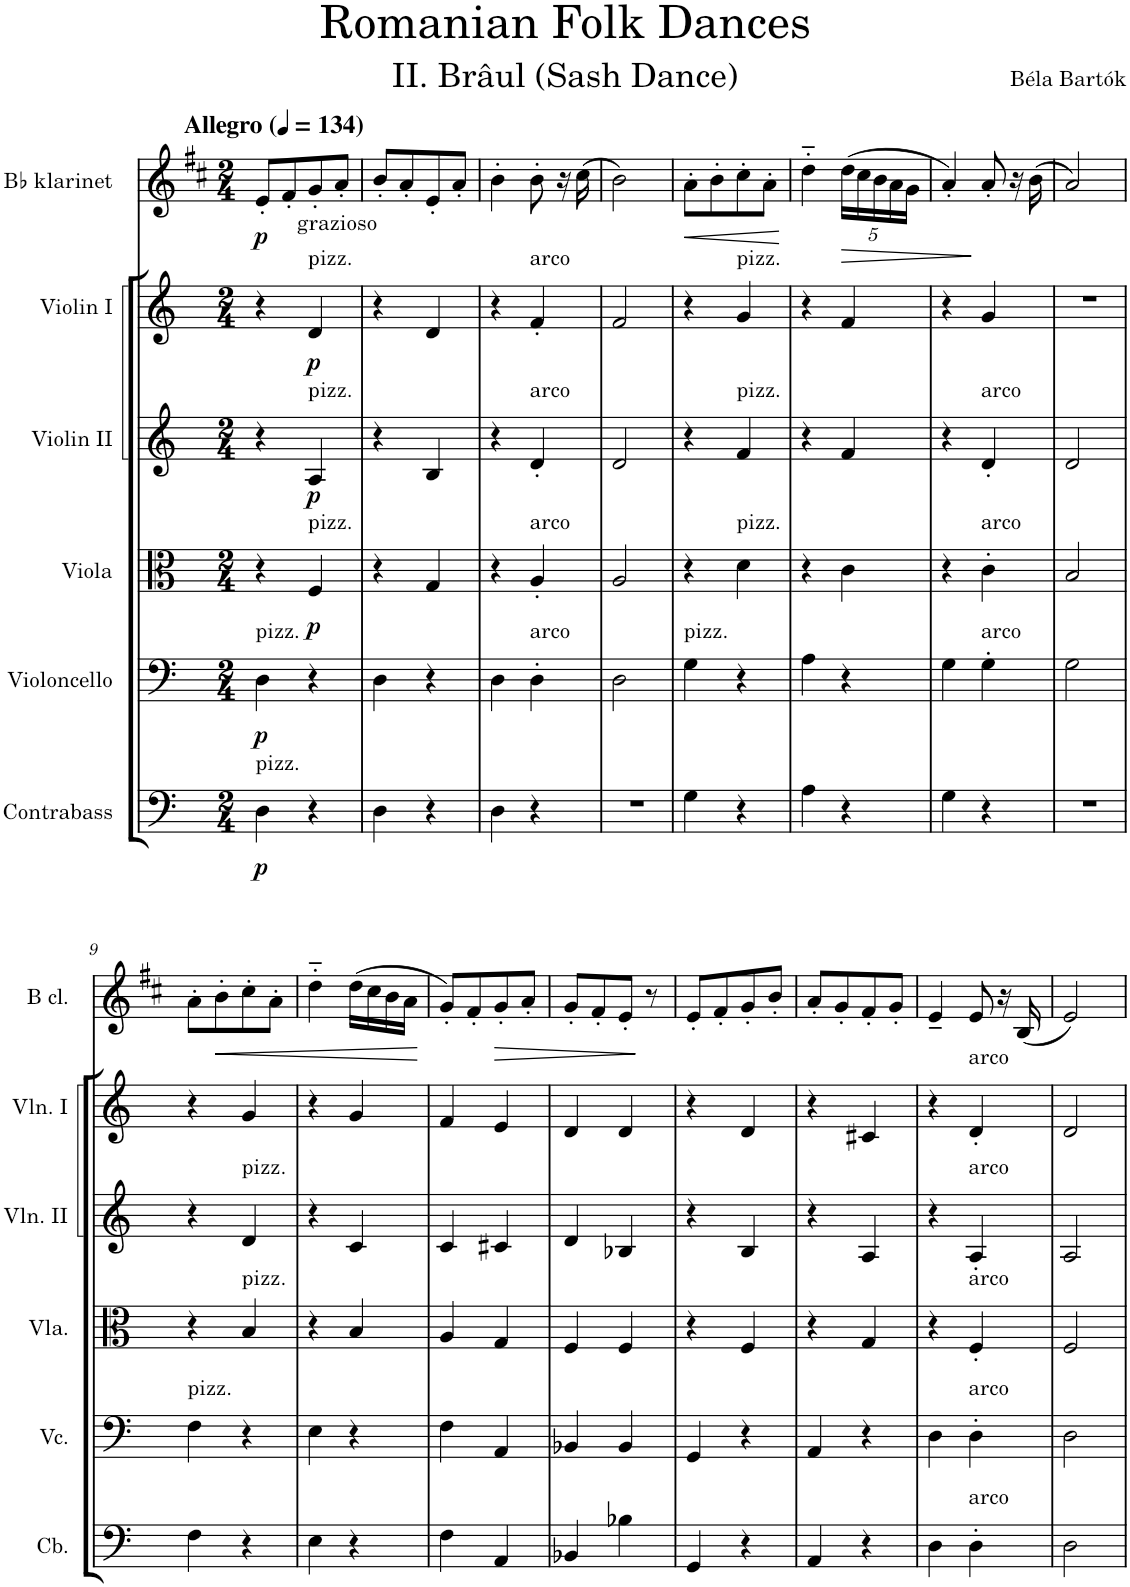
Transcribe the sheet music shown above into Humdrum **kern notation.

**kern	**dynam	**kern	**dynam	**kern	**dynam	**kern	**dynam	**kern	**dynam	**kern	**dynam
*part6	*part6	*part5	*part5	*part4	*part4	*part3	*part3	*part2	*part2	*part1	*part1
*staff6	*staff6	*staff5	*staff5	*staff4	*staff4	*staff3	*staff3	*staff2	*staff2	*staff1	*staff1
*I"Contrabass	*	*I"Violoncello	*	*I"Viola	*	*I"Violin II	*	*I"Violin I	*	*I"Bb klarinet	*
*I'Cb.	*	*I'Vc.	*	*I'Vla.	*	*I'Vln. II	*	*I'Vln. I	*	*	*
*clefF4	*	*clefF4	*	*clefC3	*	*clefG2	*	*clefG2	*	*clefG2	*
*Trd7c12	*	*	*	*	*	*	*	*	*	*Trd1c2	*
*k[]	*	*k[]	*	*k[]	*	*k[]	*	*k[]	*	*k[f#c#]	*
*M2/4	*	*M2/4	*	*M2/4	*	*M2/4	*	*M2/4	*	*M2/4	*
*MM134	*	*MM134	*	*MM134	*	*MM134	*	*MM134	*	*MM134	*
=1	=1	=1	=1	=1	=1	=1	=1	=1	=1	=1	=1
!	!	!	!	!	!	!	!	!	!	!LO:TX:a:B:t=Allegro	!
!	!	!	!	!	!	!	!	!	!	!LO:TX:b:t=grazioso	!
!	!	!LO:TX:a:t=pizz.	!	!	!	!	!	!	!	!	!
!LO:TX:a:t=pizz.	!	!	!	!	!	!	!	!	!	!	!
!	!LO:DY:b	!	!LO:DY:b	!	!	!	!	!	!	!	!LO:DY:b
4D\	p	4D\	p	4r	.	4r	.	4r	.	8e'/L	p
.	.	.	.	.	.	.	.	.	.	8f#'/	.
!	!	!	!	!	!	!	!	!LO:TX:a:t=pizz.	!	!	!
!	!	!	!	!	!	!LO:TX:a:t=pizz.	!	!	!	!	!
!	!	!	!	!LO:TX:a:t=pizz.	!	!	!	!	!	!	!
!	!	!	!	!	!LO:DY:b	!	!LO:DY:b	!	!LO:DY:b	!	!
4r	.	4r	.	4F/	p	4A/	p	4d/	p	8g'/	.
.	.	.	.	.	.	.	.	.	.	8a'/J	.
=2	=2	=2	=2	=2	=2	=2	=2	=2	=2	=2	=2
4D\	.	4D\	.	4r	.	4r	.	4r	.	8b'/L	.
.	.	.	.	.	.	.	.	.	.	8a'/	.
4r	.	4r	.	4G/	.	4B/	.	4d/	.	8e'/	.
.	.	.	.	.	.	.	.	.	.	8a'/J	.
=3	=3	=3	=3	=3	=3	=3	=3	=3	=3	=3	=3
4D\	.	4D\	.	4r	.	4r	.	4r	.	4b'\	.
!	!	!	!	!	!	!	!	!LO:TX:a:t=arco	!	!	!
!	!	!	!	!	!	!LO:TX:a:t=arco	!	!	!	!	!
!	!	!	!	!LO:TX:a:t=arco	!	!	!	!	!	!	!
!	!	!LO:TX:a:t=arco	!	!	!	!	!	!	!	!	!
4r	.	4D'\	.	4A'/	.	4d'/	.	4f'/	.	8b'\	.
.	.	.	.	.	.	.	.	.	.	16r	.
.	.	.	.	.	.	.	.	.	.	(16cc#\	.
=4	=4	=4	=4	=4	=4	=4	=4	=4	=4	=4	=4
2r	.	2D\	.	2A/	.	2d/	.	2f/	.	2b\)	.
=5	=5	=5	=5	=5	=5	=5	=5	=5	=5	=5	=5
!	!	!LO:TX:a:t=pizz.	!	!	!	!	!	!	!	!	!
!	!	!	!	!	!	!	!	!	!	!	!LO:HP:b
4G\	.	4G\	.	4r	.	4r	.	4r	.	8a'\L	<
.	.	.	.	.	.	.	.	.	.	8b'\	.
!	!	!	!	!	!	!	!	!LO:TX:a:t=pizz.	!	!	!
!	!	!	!	!	!	!LO:TX:a:t=pizz.	!	!	!	!	!
!	!	!	!	!LO:TX:a:t=pizz.	!	!	!	!	!	!	!
4r	.	4r	.	4d\	.	4f/	.	4g/	.	8cc#'\	.
.	.	.	.	.	.	.	.	.	.	8a'\J	.
.	.	.	.	.	.	.	.	.	.	.	[
=6	=6	=6	=6	=6	=6	=6	=6	=6	=6	=6	=6
4A\	.	4A\	.	4r	.	4r	.	4r	.	4dd'~\	.
*	*	*	*	*	*	*	*	*	*	*Xbrackettup	*
!	!	!	!	!	!	!	!	!	!	!	!LO:HP:b
4r	.	4r	.	4c\	.	4f/	.	4f/	.	(20dd\LL	>
.	.	.	.	.	.	.	.	.	.	20cc#\	.
.	.	.	.	.	.	.	.	.	.	20b\	.
.	.	.	.	.	.	.	.	.	.	20a\	.
.	.	.	.	.	.	.	.	.	.	20g\JJ	.
=7	=7	=7	=7	=7	=7	=7	=7	=7	=7	=7	=7
4G\	.	4G\	.	4r	.	4r	.	4r	.	4a'/)	.
!	!	!	!	!	!	!LO:TX:a:t=arco	!	!	!	!	!
!	!	!	!	!LO:TX:a:t=arco	!	!	!	!	!	!	!
!	!	!LO:TX:a:t=arco	!	!	!	!	!	!	!	!	!
4r	.	4G'\	.	4c'\	.	4d'/	.	4g/	.	8a'/	]
.	.	.	.	.	.	.	.	.	.	16r	.
.	.	.	.	.	.	.	.	.	.	(16b\	.
=8	=8	=8	=8	=8	=8	=8	=8	=8	=8	=8	=8
2r	.	2G\	.	2B/	.	2d/	.	2r	.	2a/)	.
!!LO:LB:g=z
=9	=9	=9	=9	=9	=9	=9	=9	=9	=9	=9	=9
!	!	!LO:TX:a:t=pizz.	!	!	!	!	!	!	!	!	!
4F\	.	4F\	.	4r	.	4r	.	4r	.	8a'\L	.
!	!	!	!	!	!	!	!	!	!	!	!LO:HP:b
.	.	.	.	.	.	.	.	.	.	8b'\	<
!	!	!	!	!	!	!LO:TX:a:t=pizz.	!	!	!	!	!
!	!	!	!	!LO:TX:a:t=pizz.	!	!	!	!	!	!	!
4r	.	4r	.	4B/	.	4d/	.	4g/	.	8cc#'\	.
.	.	.	.	.	.	.	.	.	.	8a'\J	.
=10	=10	=10	=10	=10	=10	=10	=10	=10	=10	=10	=10
4E\	.	4E\	.	4r	.	4r	.	4r	.	4dd'~\	.
4r	.	4r	.	4B/	.	4c/	.	4g/	.	(16dd\LL	.
.	.	.	.	.	.	.	.	.	.	16cc#\	.
.	.	.	.	.	.	.	.	.	.	16b\	.
.	.	.	.	.	.	.	.	.	.	16a\JJ	.
.	.	.	.	.	.	.	.	.	.	.	[
=11	=11	=11	=11	=11	=11	=11	=11	=11	=11	=11	=11
4F\	.	4F\	.	4A/	.	4c/	.	4f/	.	8g'/L)	.
.	.	.	.	.	.	.	.	.	.	8f#'/	.
!	!	!	!	!	!	!	!	!	!	!	!LO:HP:b
4AA/	.	4AA/	.	4G/	.	4c#X/	.	4e/	.	8g'/	>
.	.	.	.	.	.	.	.	.	.	8a'/J	.
=12	=12	=12	=12	=12	=12	=12	=12	=12	=12	=12	=12
4BB-X/	.	4BB-X/	.	4F/	.	4d/	.	4d/	.	8g'/L	.
.	.	.	.	.	.	.	.	.	.	8f#'/	.
4B-X\	.	4BB-/	.	4F/	.	4B-X/	.	4d/	.	8e'/J	.
.	.	.	.	.	.	.	.	.	.	8r	]
=13	=13	=13	=13	=13	=13	=13	=13	=13	=13	=13	=13
4GG/	.	4GG/	.	4r	.	4r	.	4r	.	8e'/L	.
.	.	.	.	.	.	.	.	.	.	8f#'/	.
4r	.	4r	.	4F/	.	4B/	.	4d/	.	8g'/	.
.	.	.	.	.	.	.	.	.	.	8b'/J	.
=14	=14	=14	=14	=14	=14	=14	=14	=14	=14	=14	=14
4AA/	.	4AA/	.	4r	.	4r	.	4r	.	8a'/L	.
.	.	.	.	.	.	.	.	.	.	8g'/	.
4r	.	4r	.	4G/	.	4A/	.	4c#X/	.	8f#'/	.
.	.	.	.	.	.	.	.	.	.	8g'/J	.
=15	=15	=15	=15	=15	=15	=15	=15	=15	=15	=15	=15
4D\	.	4D\	.	4r	.	4r	.	4r	.	4e~/	.
!	!	!	!	!	!	!	!	!LO:TX:a:t=arco	!	!	!
!	!	!	!	!	!	!LO:TX:a:t=arco	!	!	!	!	!
!	!	!	!	!LO:TX:a:t=arco	!	!	!	!	!	!	!
!	!	!LO:TX:a:t=arco	!	!	!	!	!	!	!	!	!
!LO:TX:a:t=arco	!	!	!	!	!	!	!	!	!	!	!
4D'\	.	4D'\	.	4F'/	.	4A'/	.	4d'/	.	8e/	.
.	.	.	.	.	.	.	.	.	.	16r	.
.	.	.	.	.	.	.	.	.	.	(16B/	.
=16	=16	=16	=16	=16	=16	=16	=16	=16	=16	=16	=16
2D\	.	2D\	.	2F/	.	2A/	.	2d/	.	2e/)	.
=	=	=	=	=	=	=	=	=	=	=	=
*-	*-	*-	*-	*-	*-	*-	*-	*-	*-	*-	*-
